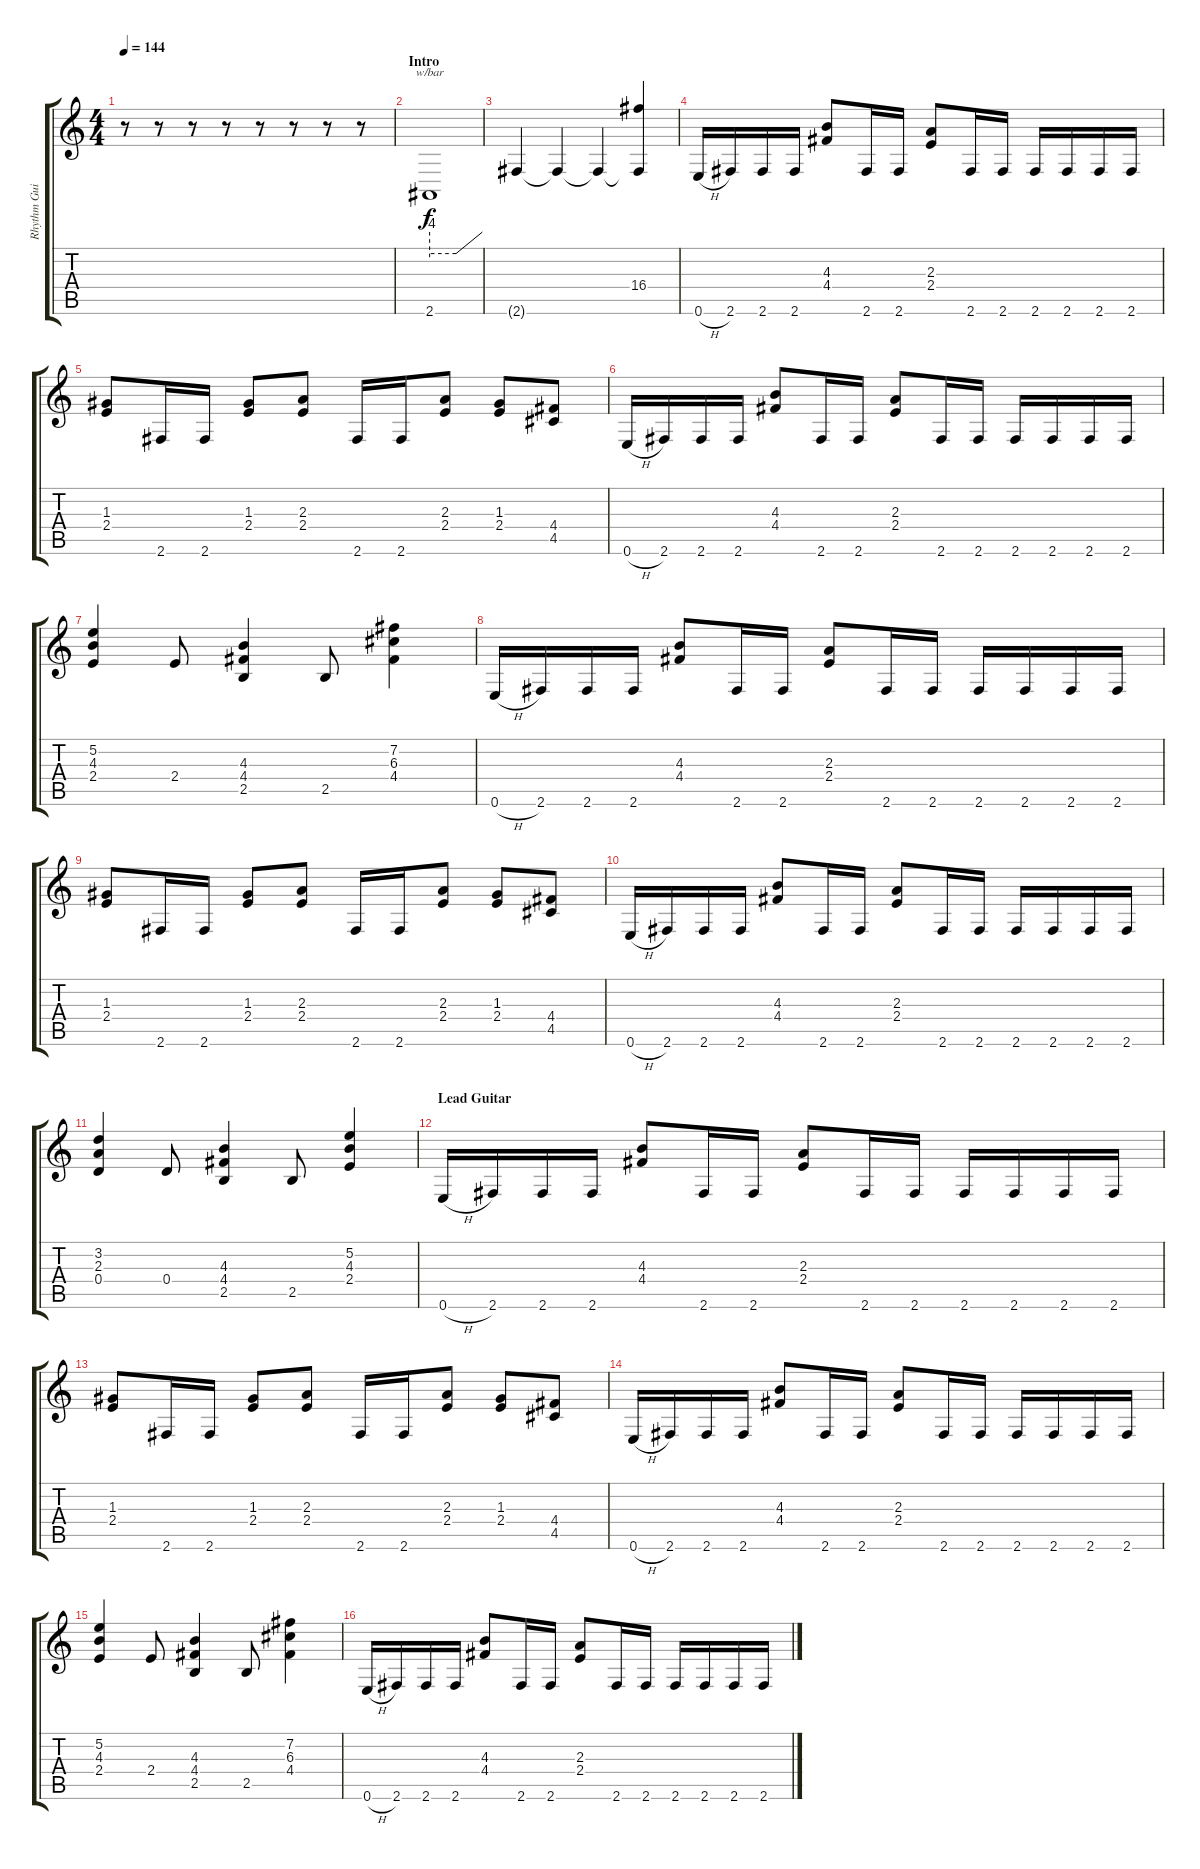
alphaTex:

\track ("Rhythm Guitar" "Rhythm Gui") {instrument distortionguitar}
\staff {score tabs}
\tuning (E4 B3 G3 D3 A2 E2) {hide}
\ts (4 4)
\tempo 144
\clef g2
\ks c
r.8{dy f volume 0 instrument distortionguitar} r.8{volume 13} r.8 r.8 r.8 r.8 r.8 r.8 |
\section ("" "Intro")
2.6.1{tbe (custom default 0 -16 30 -16 60 0)} |
2.6{t}.4 2.6{t}.4 2.6{t}.4 (16.4 2.6{t}).4 |
0.6{h}.16 2.6.16 2.6.16 2.6.16 (4.3 4.4).8 2.6.16 2.6.16 (2.3 2.4).8 2.6.16 2.6.16 2.6.16 2.6.16 2.6.16 2.6.16 |
(1.3 2.4).8 2.6.16 2.6.16 (1.3 2.4).8 (2.3 2.4).8 2.6.16 2.6.16 (2.3 2.4).8 (1.3 2.4).8 (4.4 4.5).8 |
0.6{h}.16 2.6.16 2.6.16 2.6.16 (4.3 4.4).8 2.6.16 2.6.16 (2.3 2.4).8 2.6.16 2.6.16 2.6.16 2.6.16 2.6.16 2.6.16 |
(5.2 4.3 2.4).4 2.4.8 (4.3 4.4 2.5).4 2.5.8 (7.2 6.3 4.4).4 |
0.6{h}.16 2.6.16 2.6.16 2.6.16 (4.3 4.4).8 2.6.16 2.6.16 (2.3 2.4).8 2.6.16 2.6.16 2.6.16 2.6.16 2.6.16 2.6.16 |
(1.3 2.4).8 2.6.16 2.6.16 (1.3 2.4).8 (2.3 2.4).8 2.6.16 2.6.16 (2.3 2.4).8 (1.3 2.4).8 (4.4 4.5).8 |
0.6{h}.16 2.6.16 2.6.16 2.6.16 (4.3 4.4).8 2.6.16 2.6.16 (2.3 2.4).8 2.6.16 2.6.16 2.6.16 2.6.16 2.6.16 2.6.16 |
(3.2 2.3 0.4).4 0.4.8 (4.3 4.4 2.5).4 2.5.8 (5.2 4.3 2.4).4 |
\section ("" "Lead Guitar ")
0.6{h}.16 2.6.16 2.6.16 2.6.16 (4.3 4.4).8 2.6.16 2.6.16 (2.3 2.4).8 2.6.16 2.6.16 2.6.16 2.6.16 2.6.16 2.6.16 |
(1.3 2.4).8 2.6.16 2.6.16 (1.3 2.4).8 (2.3 2.4).8 2.6.16 2.6.16 (2.3 2.4).8 (1.3 2.4).8 (4.4 4.5).8 |
0.6{h}.16 2.6.16 2.6.16 2.6.16 (4.3 4.4).8 2.6.16 2.6.16 (2.3 2.4).8 2.6.16 2.6.16 2.6.16 2.6.16 2.6.16 2.6.16 |
(5.2 4.3 2.4).4 2.4.8 (4.3 4.4 2.5).4 2.5.8 (7.2 6.3 4.4).4 |
0.6{h}.16 2.6.16 2.6.16 2.6.16 (4.3 4.4).8 2.6.16 2.6.16 (2.3 2.4).8 2.6.16 2.6.16 2.6.16 2.6.16 2.6.16 2.6.16
